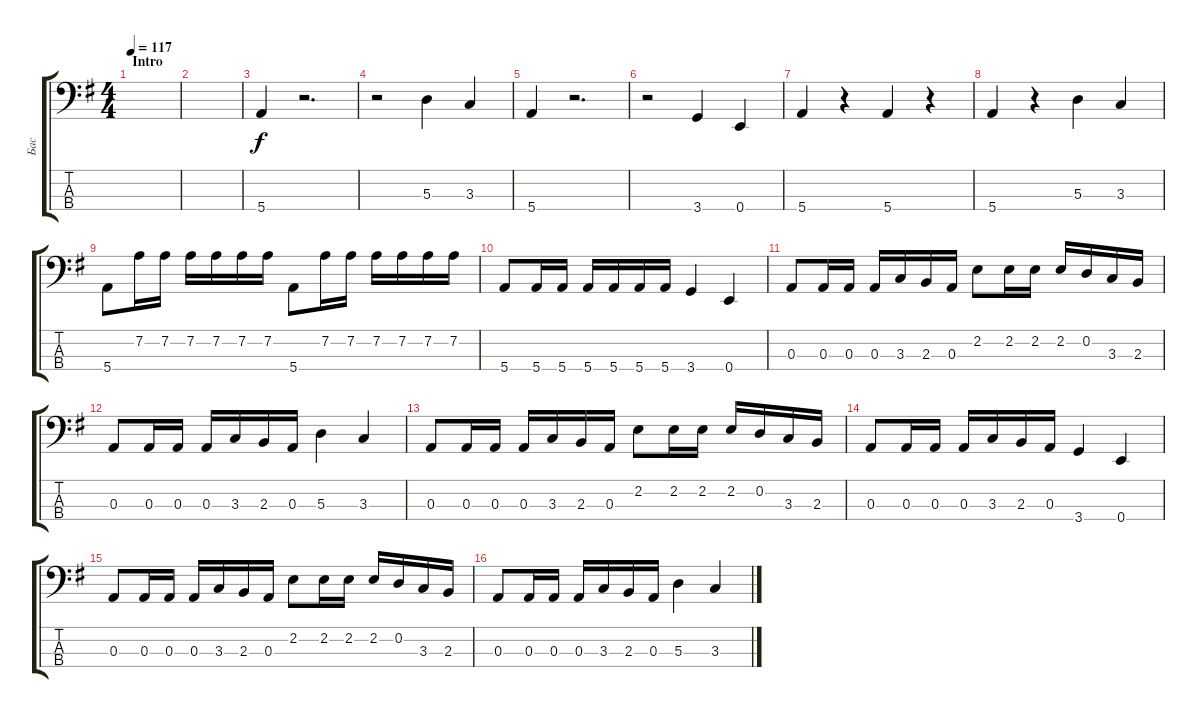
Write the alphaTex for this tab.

\track ("Бас" "Бас") {instrument electricbassfinger}
\staff {score tabs}
\tuning (G2 D2 A1 E1) {hide}
\ts (4 4)
\section ("" "Intro")
\tempo 117
\clef f4
\ks eminor
|
|
5.4.4 r.2{d} |
r.2 5.3.4 3.3.4 |
5.4.4 r.2{d} |
r.2 3.4.4 0.4.4 |
5.4.4 r.4 5.4.4 r.4 |
5.4.4 r.4 5.3.4 3.3.4 |
5.4.8 7.2.16 7.2.16 7.2.16 7.2.16 7.2.16 7.2.16 5.4.8 7.2.16 7.2.16 7.2.16 7.2.16 7.2.16 7.2.16 |
5.4.8 5.4.16 5.4.16 5.4.16 5.4.16 5.4.16 5.4.16 3.4.4 0.4.4 |
0.3.8 0.3.16 0.3.16 0.3.16 3.3.16 2.3.16 0.3.16 2.2.8 2.2.16 2.2.16 2.2.16 0.2.16 3.3.16 2.3.16 |
0.3.8 0.3.16 0.3.16 0.3.16 3.3.16 2.3.16 0.3.16 5.3.4 3.3.4 |
0.3.8 0.3.16 0.3.16 0.3.16 3.3.16 2.3.16 0.3.16 2.2.8 2.2.16 2.2.16 2.2.16 0.2.16 3.3.16 2.3.16 |
0.3.8 0.3.16 0.3.16 0.3.16 3.3.16 2.3.16 0.3.16 3.4.4 0.4.4 |
0.3.8 0.3.16 0.3.16 0.3.16 3.3.16 2.3.16 0.3.16 2.2.8 2.2.16 2.2.16 2.2.16 0.2.16 3.3.16 2.3.16 |
0.3.8 0.3.16 0.3.16 0.3.16 3.3.16 2.3.16 0.3.16 5.3.4 3.3.4
